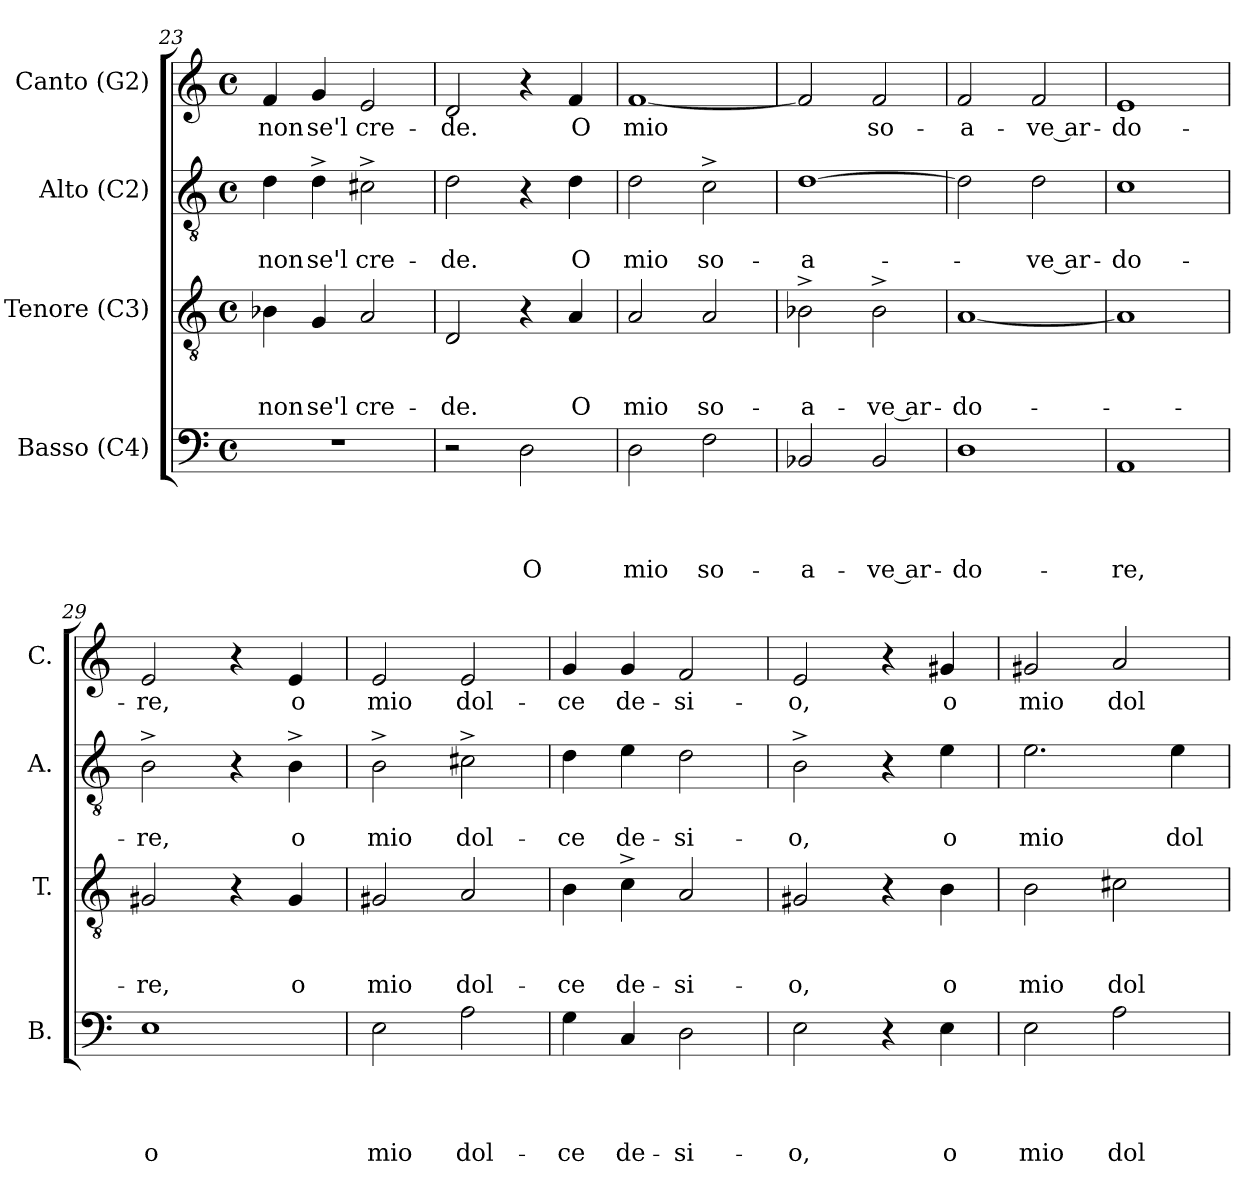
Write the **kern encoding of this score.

**kern	**text	**text	**text	**text	**kern	**text	**text	**text	**kern	**text	**text	**kern	**text
*part4	*part4	*part4	*part4	*part4	*part3	*part3	*part3	*part3	*part2	*part2	*part2	*part1	*part1
*staff4	*staff4	*staff4	*staff4	*staff4	*staff3	*staff3	*staff3	*staff3	*staff2	*staff2	*staff2	*staff1	*staff1
*I"Basso (C4)	*	*	*	*	*I"Tenore (C3)	*	*	*	*I"Alto (C2)	*	*	*I"Canto (G2)	*
*I'B.	*	*	*	*	*I'T.	*	*	*	*I'A.	*	*	*I'C.	*
*clefF4	*	*	*	*	*clefGv2	*	*	*	*clefGv2	*	*	*clefG2	*
*k[]	*	*	*	*	*k[]	*	*	*	*k[]	*	*	*k[]	*
*C:	*	*	*	*	*C:	*	*	*	*C:	*	*	*C:	*
*M4/4	*	*	*	*	*M4/4	*	*	*	*M4/4	*	*	*M4/4	*
*met(c)	*	*	*	*	*met(c)	*	*	*	*met(c)	*	*	*met(c)	*
=23	=23	=23	=23	=23	=23	=23	=23	=23	=23	=23	=23	=23	=23
!	!	!	!	!	!	!	!	!LO:LY:b	!	!	!LO:LY:b	!	!LO:LY:b
1r	.	.	.	.	4B-X\	.	.	non	4d\	.	non	4f/	non
!	!	!	!	!	!	!	!	!LO:LY:b	!	!	!LO:LY:b	!	!LO:LY:b
.	.	.	.	.	4G/	.	.	se'l	4d^>\	.	se'l	4g/	se'l
!	!	!	!	!	!	!	!	!LO:LY:b	!	!	!LO:LY:b	!	!LO:LY:b
.	.	.	.	.	2A/	.	.	cre-	2c#X^>\	.	cre-	2e/	cre-
=24	=24	=24	=24	=24	=24	=24	=24	=24	=24	=24	=24	=24	=24
!	!	!	!	!	!	!	!	!LO:LY:b	!	!	!LO:LY:b	!	!LO:LY:b
2r	.	.	.	.	2D/	.	.	-de.	2d\	.	-de.	2d/	-de.
!	!	!	!	!LO:LY:b	!	!	!	!	!	!	!	!	!
2D\	.	.	.	O	4r	.	.	.	4r	.	.	4r	.
!	!	!	!	!	!	!	!	!LO:LY:b	!	!	!LO:LY:b	!	!LO:LY:b
.	.	.	.	.	4A/	.	.	O	4d\	.	O	4f/	O
=25	=25	=25	=25	=25	=25	=25	=25	=25	=25	=25	=25	=25	=25
!	!	!	!	!LO:LY:b	!	!	!	!LO:LY:b	!	!	!LO:LY:b	!	!LO:LY:b
2D\	.	.	.	mio	2A/	.	.	mio	2d\	.	mio	[<1f	mio
!	!	!	!	!LO:LY:b	!	!	!	!LO:LY:b	!	!	!LO:LY:b	!	!
2F\	.	.	.	so-	2A/	.	.	so-	2c^>\	.	so-	.	.
=26	=26	=26	=26	=26	=26	=26	=26	=26	=26	=26	=26	=26	=26
!	!	!	!	!LO:LY:b	!	!	!	!LO:LY:b	!	!	!LO:LY:b:rj	!	!
2BB-X/	.	.	.	-a-	2B-X^>\	.	.	-a-	[>1d	.	-a-	2f/]	.
!	!	!	!	!LO:LY:b:rj	!	!	!	!LO:LY:b:rj	!	!	!	!	!LO:LY:b
2BB-/	.	.	.	-ve ar-	2B-^>\	.	.	-ve ar-	.	.	.	2f/	so-
=27	=27	=27	=27	=27	=27	=27	=27	=27	=27	=27	=27	=27	=27
!	!	!	!	!LO:LY:b	!	!	!	!LO:LY:b	!	!	!	!	!LO:LY:b
1D	.	.	.	-do-	[<1A	.	.	-do-	2d\]	.	.	2f/	-a-
!	!	!	!	!	!	!	!	!	!	!	!LO:LY:b:rj	!	!LO:LY:b:rj
.	.	.	.	.	.	.	.	.	2d\	.	-ve ar-	2f/	-ve ar-
=28	=28	=28	=28	=28	=28	=28	=28	=28	=28	=28	=28	=28	=28
!	!	!	!	!LO:LY:b	!	!	!	!	!	!	!LO:LY:b	!	!LO:LY:b
1AA	.	.	.	-re,	1A]	.	.	.	1c	.	-do-	1e	-do-
=29	=29	=29	=29	=29	=29	=29	=29	=29	=29	=29	=29	=29	=29
!	!	!	!	!LO:LY:b:rj	!	!	!	!LO:LY:b	!	!	!LO:LY:b	!	!LO:LY:b
1E	.	.	.	o	2G#X/	.	.	-re,	2B^>\	.	-re,	2e/	-re,
.	.	.	.	.	4r	.	.	.	4r	.	.	4r	.
!	!	!	!	!	!	!	!	!LO:LY:b	!	!	!LO:LY:b	!	!LO:LY:b
.	.	.	.	.	4G#/	.	.	o	4B^>\	.	o	4e/	o
!!LO:LB:g=z
=30	=30	=30	=30	=30	=30	=30	=30	=30	=30	=30	=30	=30	=30
!	!	!	!	!LO:LY:b	!	!	!	!LO:LY:b	!	!	!LO:LY:b	!	!LO:LY:b
2E\	.	.	.	mio	2G#X/	.	.	mio	2B^>\	.	mio	2e/	mio
!	!	!	!	!LO:LY:b	!	!	!	!LO:LY:b	!	!	!LO:LY:b	!	!LO:LY:b
2A\	.	.	.	dol-	2A/	.	.	dol-	2c#X^>\	.	dol-	2e/	dol-
=31	=31	=31	=31	=31	=31	=31	=31	=31	=31	=31	=31	=31	=31
!	!	!	!	!LO:LY:b	!	!	!	!LO:LY:b	!	!	!LO:LY:b	!	!LO:LY:b
4G\	.	.	.	-ce	4B\	.	.	-ce	4d\	.	-ce	4g/	-ce
!	!	!	!	!LO:LY:b	!	!	!	!LO:LY:b	!	!	!LO:LY:b	!	!LO:LY:b
4C/	.	.	.	de-	4c^>\	.	.	de-	4e\	.	de-	4g/	de-
!	!	!	!	!LO:LY:b	!	!	!	!LO:LY:b	!	!	!LO:LY:b	!	!LO:LY:b
2D\	.	.	.	-si-	2A/	.	.	-si-	2d\	.	-si-	2f/	-si-
=32	=32	=32	=32	=32	=32	=32	=32	=32	=32	=32	=32	=32	=32
!	!	!	!	!LO:LY:b	!	!	!	!LO:LY:b	!	!	!LO:LY:b	!	!LO:LY:b
2E\	.	.	.	-o,	2G#X/	.	.	-o,	2B^>\	.	-o,	2e/	-o,
4r	.	.	.	.	4r	.	.	.	4r	.	.	4r	.
!	!	!	!	!LO:LY:b	!	!	!	!LO:LY:b	!	!	!LO:LY:b	!	!LO:LY:b
4E\	.	.	.	o	4B\	.	.	o	4e\	.	o	4g#X/	o
=33	=33	=33	=33	=33	=33	=33	=33	=33	=33	=33	=33	=33	=33
!	!	!	!	!LO:LY:b	!	!	!	!LO:LY:b	!	!	!LO:LY:b	!	!LO:LY:b
2E\	.	.	.	mio	2B\	.	.	mio	2.e\	.	mio	2g#X/	mio
!	!	!	!	!LO:LY:b	!	!	!	!LO:LY:b	!	!	!	!	!LO:LY:b
2A\	.	.	.	dol-	2c#X\	.	.	dol-	.	.	.	2a/	dol-
!	!	!	!	!	!	!	!	!	!	!	!LO:LY:b	!	!
.	.	.	.	.	.	.	.	.	4e\	.	dol-	.	.
=	=	=	=	=	=	=	=	=	=	=	=	=	=
*-	*-	*-	*-	*-	*-	*-	*-	*-	*-	*-	*-	*-	*-
